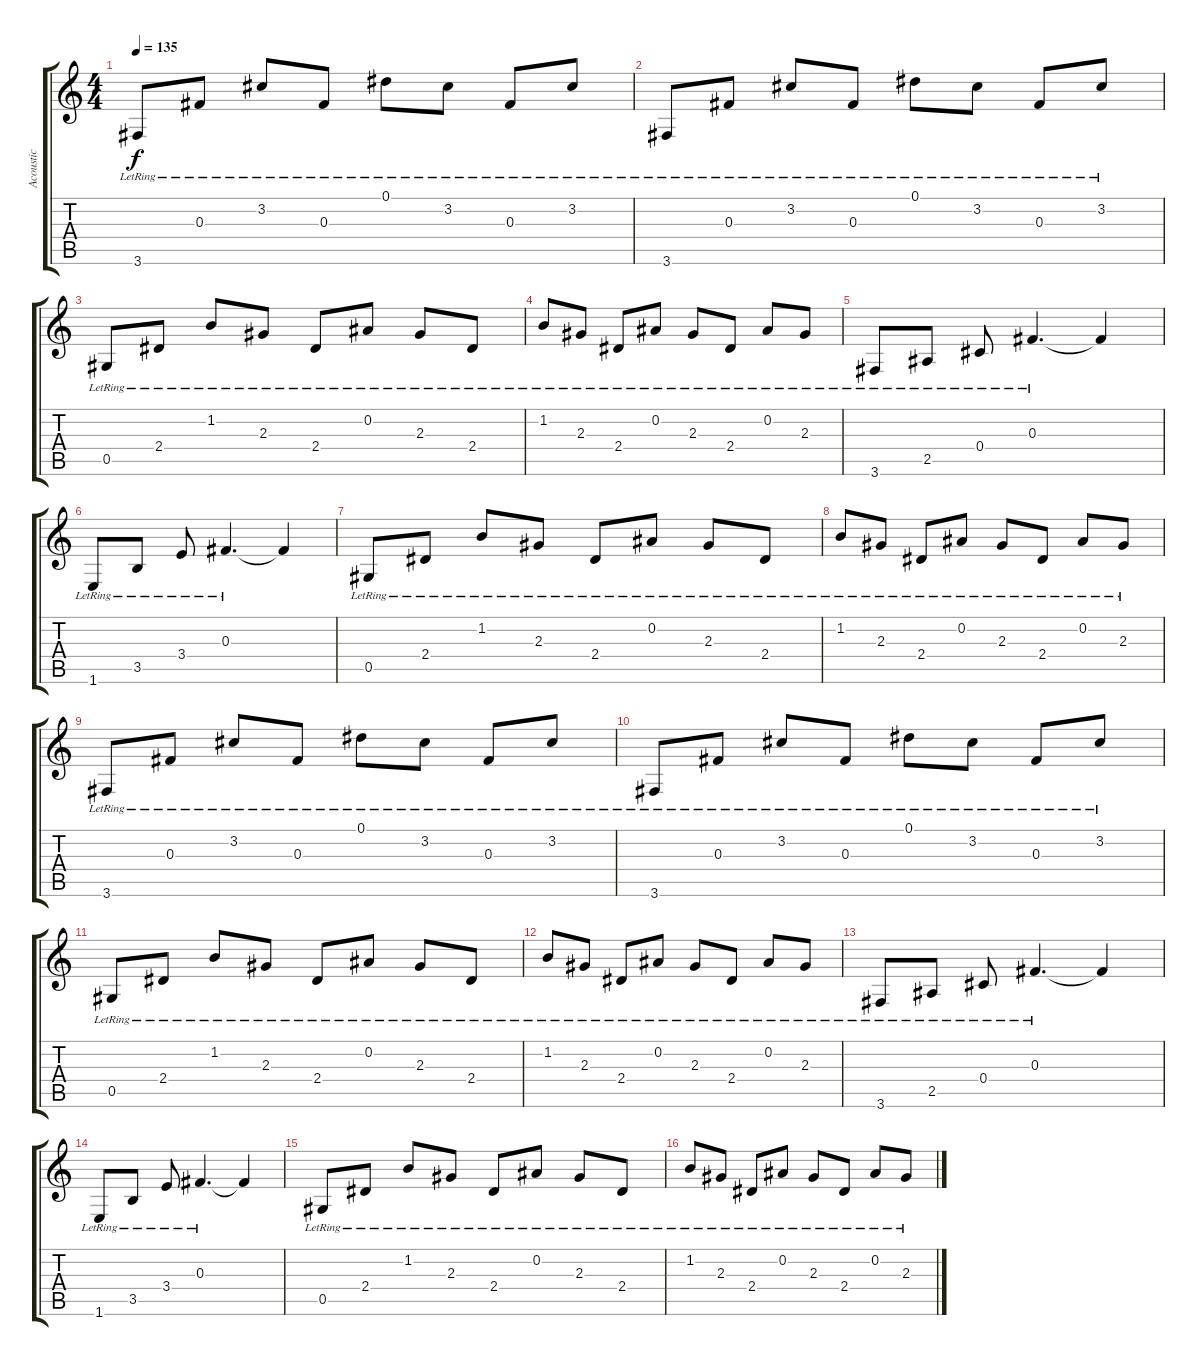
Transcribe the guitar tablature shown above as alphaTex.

\track ("Acoustic" "Acoustic") {instrument acousticguitarsteel}
\staff {score tabs}
\tuning (Eb4 Bb3 Gb3 Db3 Ab2 Eb2) {hide}
\ts (4 4)
\tempo 135
\clef g2
\ks c
3.6{lr}.8{dy f} 0.3{lr}.8 3.2{lr}.8 0.3{lr}.8 0.1{lr}.8 3.2{lr}.8 0.3{lr}.8 3.2{lr}.8 |
3.6{lr}.8 0.3{lr}.8 3.2{lr}.8 0.3{lr}.8 0.1{lr}.8 3.2{lr}.8 0.3{lr}.8 3.2{lr}.8 |
0.5{lr}.8 2.4{lr}.8 1.2{lr}.8 2.3{lr}.8 2.4{lr}.8 0.2{lr}.8 2.3{lr}.8 2.4{lr}.8 |
1.2{lr}.8 2.3{lr}.8 2.4{lr}.8 0.2{lr}.8 2.3{lr}.8 2.4{lr}.8 0.2{lr}.8 2.3{lr}.8 |
3.6{lr}.8 2.5{lr}.8 0.4{lr}.8 0.3{lr}.4{d} 0.3{t}.4 |
1.6{lr}.8 3.5{lr}.8 3.4{lr}.8 0.3{lr}.4{d} 0.3{t}.4 |
0.5{lr}.8{volume 11} 2.4{lr}.8 1.2{lr}.8 2.3{lr}.8 2.4{lr}.8 0.2{lr}.8 2.3{lr}.8 2.4{lr}.8 |
1.2{lr}.8 2.3{lr}.8 2.4{lr}.8 0.2{lr}.8 2.3{lr}.8 2.4{lr}.8 0.2{lr}.8 2.3{lr}.8 |
3.6{lr}.8 0.3{lr}.8 3.2{lr}.8 0.3{lr}.8 0.1{lr}.8 3.2{lr}.8 0.3{lr}.8 3.2{lr}.8 |
3.6{lr}.8 0.3{lr}.8 3.2{lr}.8 0.3{lr}.8 0.1{lr}.8 3.2{lr}.8 0.3{lr}.8 3.2{lr}.8 |
0.5{lr}.8 2.4{lr}.8 1.2{lr}.8 2.3{lr}.8 2.4{lr}.8 0.2{lr}.8 2.3{lr}.8 2.4{lr}.8 |
1.2{lr}.8 2.3{lr}.8 2.4{lr}.8 0.2{lr}.8 2.3{lr}.8 2.4{lr}.8 0.2{lr}.8 2.3{lr}.8 |
3.6{lr}.8 2.5{lr}.8 0.4{lr}.8 0.3{lr}.4{d} 0.3{t}.4 |
1.6{lr}.8 3.5{lr}.8 3.4{lr}.8 0.3{lr}.4{d} 0.3{t}.4 |
0.5{lr}.8{volume 11} 2.4{lr}.8 1.2{lr}.8 2.3{lr}.8 2.4{lr}.8 0.2{lr}.8 2.3{lr}.8 2.4{lr}.8 |
1.2{lr}.8 2.3{lr}.8 2.4{lr}.8 0.2{lr}.8 2.3{lr}.8 2.4{lr}.8 0.2{lr}.8 2.3{lr}.8
